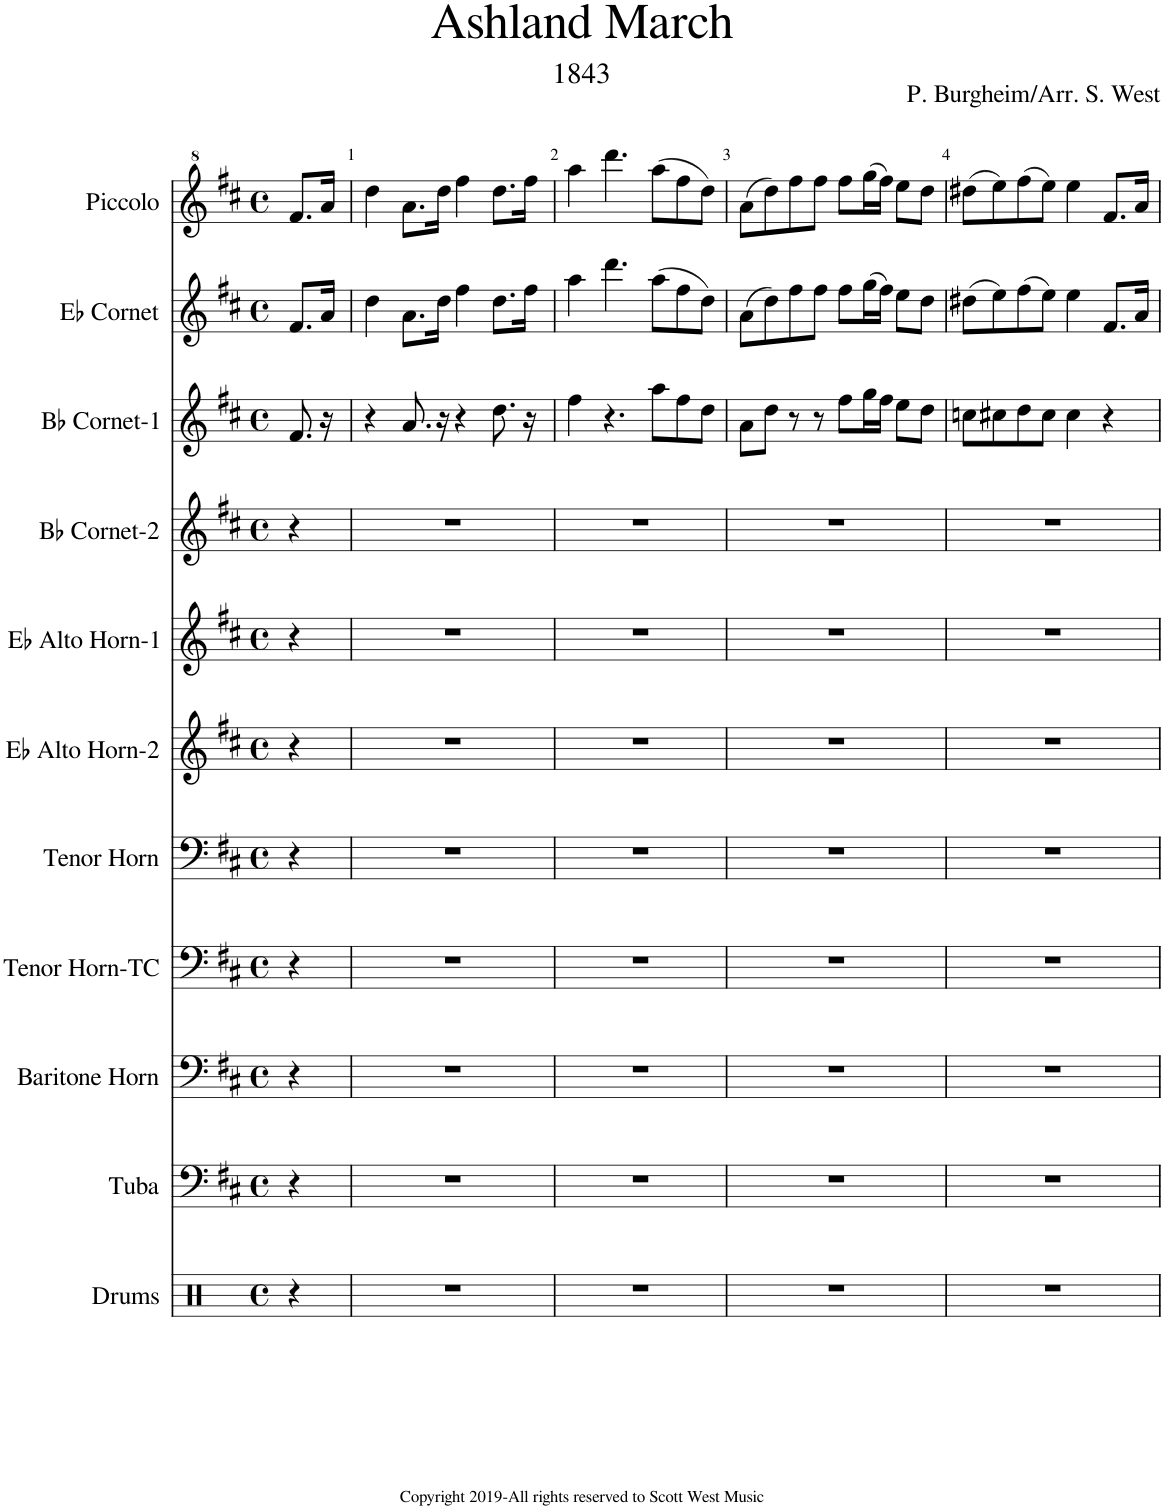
**kern	**kern	**kern	**kern	**kern	**kern	**kern	**kern	**kern	**kern	**kern
*part11	*part10	*part9	*part8	*part7	*part6	*part5	*part4	*part3	*part2	*part1
*staff11	*staff10	*staff9	*staff8	*staff7	*staff6	*staff5	*staff4	*staff3	*staff2	*staff1
*I"Drums	*I"Tuba	*I"Baritone Horn	*I"Tenor Horn-TC	*I"Tenor Horn	*I"Eb Alto Horn-2	*I"Eb Alto Horn-1	*I"Bb Cornet-2	*I"Bb Cornet-1	*I"Eb Cornet	*I"Piccolo
*I'Drs.	*I'Tba.	*I'Bar. Hn.	*I'Ten. Hn.-TC	*I'Ten. Hn.	*I'Eb A. Hn.-2	*I'Eb A. Hn.-1	*I'Bb Cnt.-2	*I'Bb Cnt.-1	*I'Eb Cnt.	*I'Picc.
*clefX	*clefF4	*clefF4	*clefF4	*clefF4	*clefG2	*clefG2	*clefG2	*clefG2	*clefG2	*clefG^2
*	*	*ITrd4c7	*ITrd4c7	*ITrd4c7	*ITrd4c7	*ITrd4c7	*ITrd1c2	*ITrd1c2	*ITrd1c2	*ITrd-7c-12
*k[]	*k[f#c#]	*k[f#c#]	*k[f#c#]	*k[f#c#]	*k[f#c#]	*k[f#c#]	*k[f#c#]	*k[f#c#]	*k[f#c#]	*k[f#c#]
*M4/4	*M4/4	*M4/4	*M4/4	*M4/4	*M4/4	*M4/4	*M4/4	*M4/4	*M4/4	*M4/4
*met(c)	*met(c)	*met(c)	*met(c)	*met(c)	*met(c)	*met(c)	*met(c)	*met(c)	*met(c)	*met(c)
=	=	=	=	=	=	=	=	=	=	=
4r	4r	4r	4r	4r	4r	4r	4r	8.f#/	8.f#/L	8.ff#/L
.	.	.	.	.	.	.	.	16r	16a/Jk	16aa/Jk
=1	=1	=1	=1	=1	=1	=1	=1	=1	=1	=1
1r	1r	1r	1r	1r	1r	1r	1r	4r	4dd\	4ddd\
.	.	.	.	.	.	.	.	8.a/	8.a\L	8.aa\L
.	.	.	.	.	.	.	.	16r	16dd\Jk	16ddd\Jk
.	.	.	.	.	.	.	.	4r	4ff#\	4fff#\
.	.	.	.	.	.	.	.	8.dd\	8.dd\L	8.ddd\L
.	.	.	.	.	.	.	.	16r	16ff#\Jk	16fff#\Jk
=2	=2	=2	=2	=2	=2	=2	=2	=2	=2	=2
1r	1r	1r	1r	1r	1r	1r	1r	4ff#\	4aa\	4aaa\
.	.	.	.	.	.	.	.	4.r	4.ddd\	4.dddd\
.	.	.	.	.	.	.	.	8aa\L	(8aa\L	(8aaa\L
.	.	.	.	.	.	.	.	8ff#\	8ff#\	8fff#\
.	.	.	.	.	.	.	.	8dd\J	8dd\J)	8ddd\J)
=3	=3	=3	=3	=3	=3	=3	=3	=3	=3	=3
1r	1r	1r	1r	1r	1r	1r	1r	8a\L	(8a\L	(8aa\L
.	.	.	.	.	.	.	.	8dd\J	8dd\)	8ddd\)
.	.	.	.	.	.	.	.	8r	8ff#\	8fff#\
.	.	.	.	.	.	.	.	8r	8ff#\J	8fff#\J
.	.	.	.	.	.	.	.	8ff#\L	8ff#\L	8fff#\L
.	.	.	.	.	.	.	.	16gg\L	(16gg\L	(16ggg\L
.	.	.	.	.	.	.	.	16ff#\JJ	16ff#\JJ)	16fff#\JJ)
.	.	.	.	.	.	.	.	8ee\L	8ee\L	8eee\L
.	.	.	.	.	.	.	.	8dd\J	8dd\J	8ddd\J
=4	=4	=4	=4	=4	=4	=4	=4	=4	=4	=4
1r	1r	1r	1r	1r	1r	1r	1r	8ccn\L	(8dd#X\L	(8ddd#X\L
.	.	.	.	.	.	.	.	8cc#X\	8ee\)	8eee\)
.	.	.	.	.	.	.	.	8dd\	(8ff#\	(8fff#\
.	.	.	.	.	.	.	.	8cc#\J	8ee\J)	8eee\J)
.	.	.	.	.	.	.	.	4cc#\	4ee\	4eee\
.	.	.	.	.	.	.	.	4r	8.f#/L	8.ff#/L
.	.	.	.	.	.	.	.	.	16a/Jk	16aa/Jk
=	=	=	=	=	=	=	=	=	=	=
*-	*-	*-	*-	*-	*-	*-	*-	*-	*-	*-
